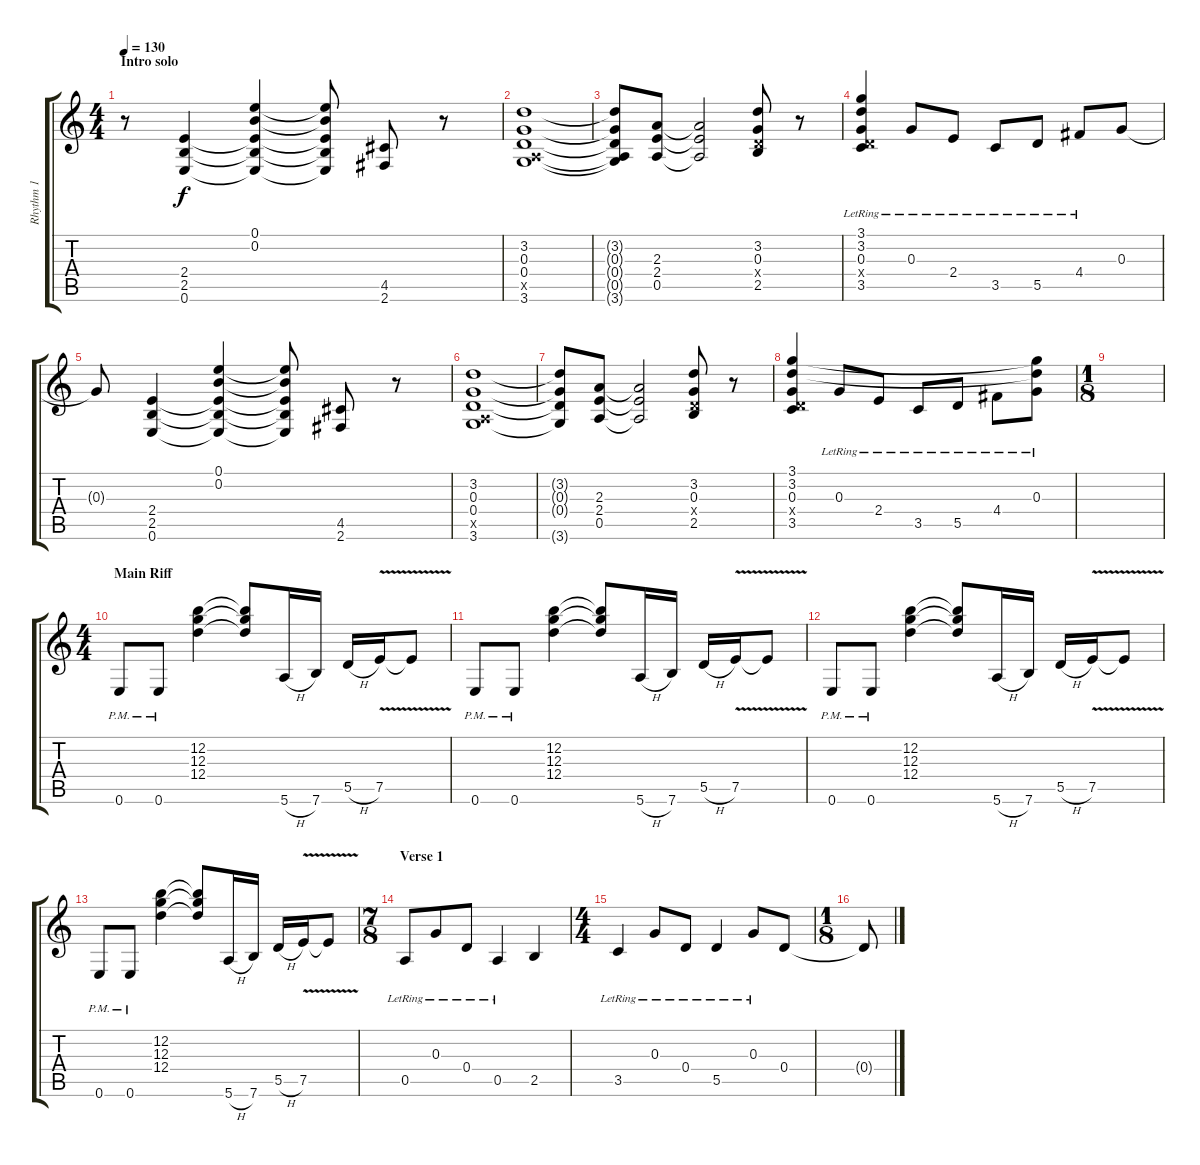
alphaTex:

\track ("Rhythm 1" "Rhythm 1") {instrument distortionguitar}
\staff {score tabs}
\tuning (E4 B3 G3 D3 A2 E2) {hide}
\ts (4 4)
\section ("" "Intro solo")
\tempo 130
\clef g2
\ks c
r.8{dy f instrument distortionguitar} (2.4 2.5 0.6).4 (0.1 0.2 2.4{t} 2.5{t} 0.6{t}).4 (0.1{t} 0.2{t} 2.4{t} 2.5{t} 0.6{t}).8 (4.5 2.6).8 r.8 |
(3.2 0.3 0.4 0.5{x} 3.6).1 |
(3.2{t} 0.3{t} 0.4{t} 0.5{t} 3.6{t}).8 (2.3 2.4 0.5).8 (2.3{t} 2.4{t} 0.5{t}).2 (3.2 0.3 0.4{x} 2.5).8 r.8 |
(3.1{lr} 3.2{lr} 0.3 0.4{x} 3.5).4 0.3{lr}.8 2.4{lr}.8 3.5{lr}.8 5.5{lr}.8 4.4{lr}.8 0.3.8 |
0.3{t}.8 (2.4 2.5 0.6).4 (0.1 0.2 2.4{t} 2.5{t} 0.6{t}).4 (0.1{t} 0.2{t} 2.4{t} 2.5{t} 0.6{t}).8 (4.5 2.6).8 r.8 |
(3.2 0.3 0.4 0.5{x} 3.6).1 |
(3.2{t} 0.3{t} 0.4{t} 3.6{t}).8 (2.3 2.4 0.5).8 (2.3{t} 2.4{t} 0.5{t}).2 (3.2 0.3 0.4{x} 2.5).8 r.8 |
(3.1 3.2 0.3 0.4{x} 3.5).4 0.3{lr}.8 2.4{lr}.8 3.5{lr}.8 5.5{lr}.8 4.4{lr}.8 (3.1{t} 3.2{t} 0.3{lr}).8 |
\ts (1 8)
|
\ts (4 4)
\section ("" "Main Riff")
0.6{pm}.8 0.6{pm}.8 (12.2 12.3 12.4).4 (12.2{t} 12.3{t} 12.4{t}).8 5.6{h}.16 7.6.16 5.5{h}.16 7.5{v}.16 7.5{t}.8 |
0.6{pm}.8 0.6{pm}.8 (12.2 12.3 12.4).4 (12.2{t} 12.3{t} 12.4{t}).8 5.6{h}.16 7.6.16 5.5{h}.16 7.5{v}.16 7.5{t}.8 |
0.6{pm}.8 0.6{pm}.8 (12.2 12.3 12.4).4 (12.2{t} 12.3{t} 12.4{t}).8 5.6{h}.16 7.6.16 5.5{h}.16 7.5{v}.16 7.5{t}.8 |
0.6{pm}.8 0.6{pm}.8 (12.2 12.3 12.4).4 (12.2{t} 12.3{t} 12.4{t}).8 5.6{h}.16 7.6.16 5.5{h}.16 7.5{v}.16 7.5{t}.8 |
\ts (7 8)
\section ("" "Verse 1")
0.5{lr}.8 0.3{lr}.8 0.4{lr}.8 0.5{lr}.4 2.5.4 |
\ts (4 4)
3.5{lr}.4 0.3{lr}.8 0.4{lr}.8 5.5{lr}.4 0.3{lr}.8 0.4.8 |
\ts (1 8)
0.4{t}.8
